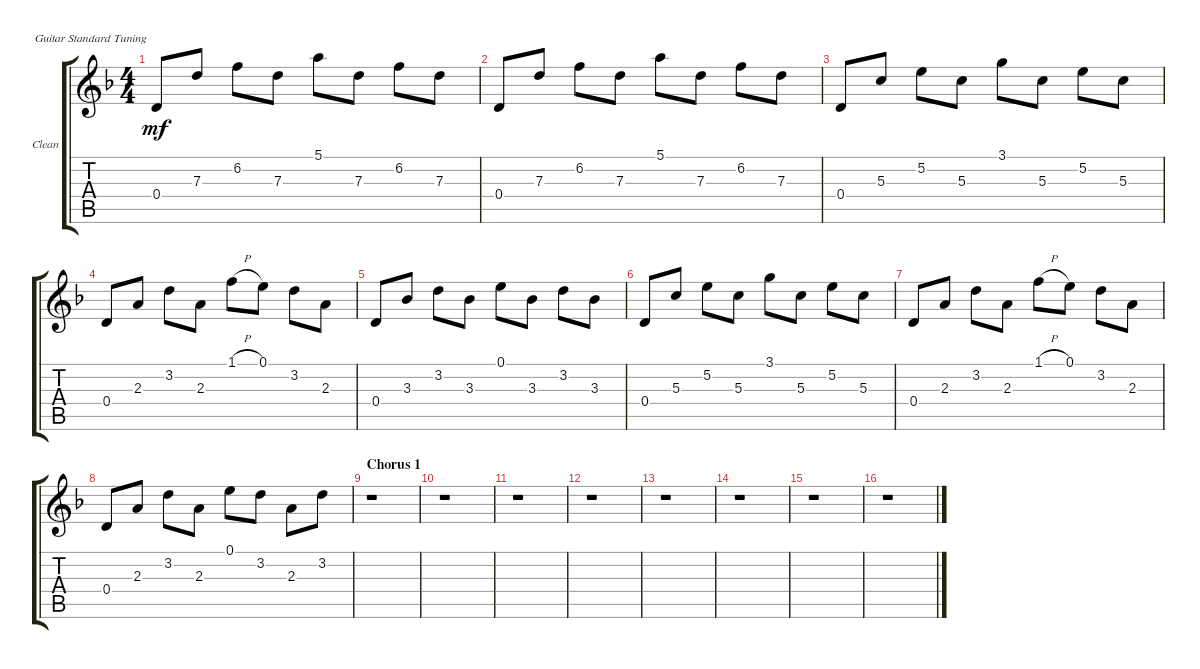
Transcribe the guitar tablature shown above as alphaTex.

\bracketExtendMode groupsimilarinstruments
\firstSystemTrackNameOrientation horizontal
\otherSystemsTrackNameOrientation horizontal
\track ("Guitar Clean" "Clean") {instrument electricguitarclean}
\staff {score tabs}
\tuning (E4 B3 G3 D3 A2 E2)
\ts (4 4)
\tempo (125 hide)
\clef g2
\ks dminor
0.4.8{dy mf} 7.3.8 6.2.8 7.3.8 5.1.8 7.3.8 6.2.8 7.3.8 |
0.4.8 7.3.8 6.2.8 7.3.8 5.1.8 7.3.8 6.2.8 7.3.8 |
0.4.8 5.3.8 5.2.8 5.3.8 3.1.8 5.3.8 5.2.8 5.3.8 |
0.4.8 2.3.8 3.2.8 2.3.8 1.1{h}.8 0.1.8 3.2.8 2.3.8 |
0.4.8 3.3.8 3.2.8 3.3.8 0.1.8 3.3.8 3.2.8 3.3.8 |
0.4.8 5.3.8 5.2.8 5.3.8 3.1.8 5.3.8 5.2.8 5.3.8 |
0.4.8 2.3.8 3.2.8 2.3.8 1.1{h}.8 0.1.8 3.2.8 2.3.8 |
0.4.8 2.3.8 3.2.8 2.3.8 0.1.8 3.2.8 2.3.8 3.2.8 |
\section ("" "Chorus 1")
r.1 |
r.1 |
r.1 |
r.1 |
r.1 |
r.1 |
r.1 |
r.1
